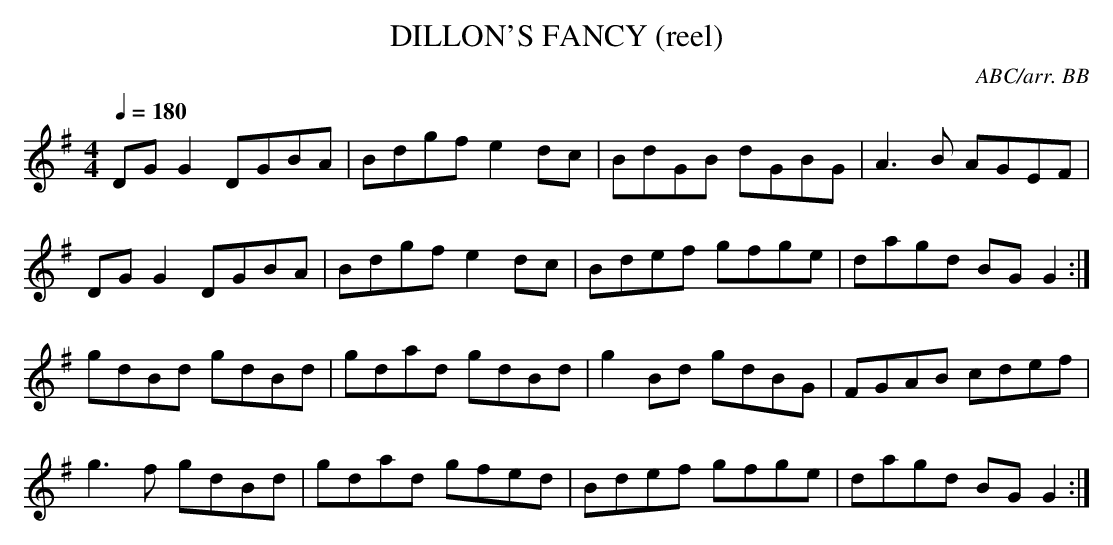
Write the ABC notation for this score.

X:1
T:DILLON'S FANCY (reel)
C:ABC/arr. BB
Q:1/4=180
M:4/4
L:1/8
K:G
DGG2 DGBA|Bdgf e2dc|BdGB dGBG|A3B AGEF |
DGG2 DGBA|Bdgf e2dc|Bdef gfge|dagd BG G2 :|
gdBd gdBd|gdad gdBd|g2Bd gdBG|FGAB cdef |
g3f gdBd|gdad gfed|Bdef gfge|dagd BG G2 :|
